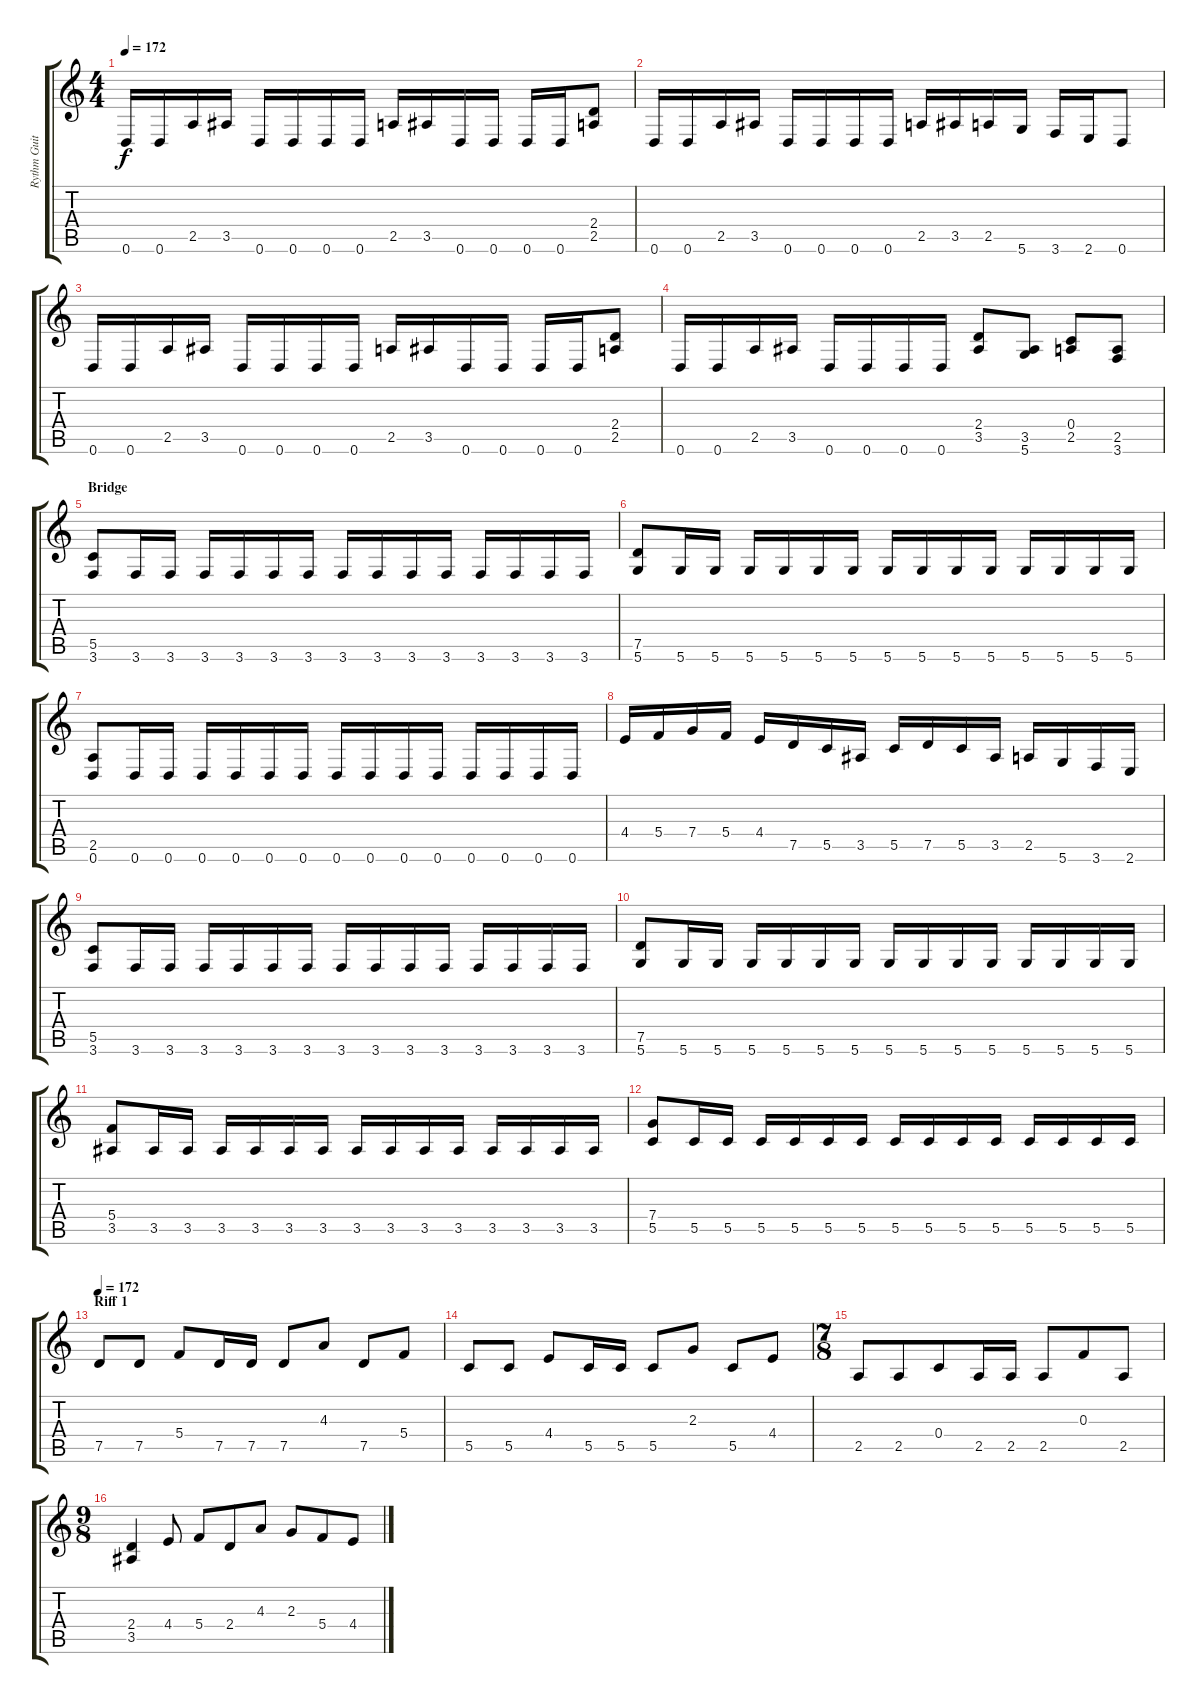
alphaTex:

\track ("Rythm Guitar 1" "Rythm Guit") {instrument distortionguitar}
\staff {score tabs}
\tuning (D4 A3 F3 C3 G2 D2) {hide}
\ts (4 4)
\tempo 172
\clef g2
\ks c
0.6.16{dy f} 0.6.16 2.5.16 3.5.16 0.6.16 0.6.16 0.6.16 0.6.16 2.5.16 3.5.16 0.6.16 0.6.16 0.6.16 0.6.16 (2.4 2.5).8 |
0.6.16 0.6.16 2.5.16 3.5.16 0.6.16 0.6.16 0.6.16 0.6.16 2.5.16 3.5.16 2.5.16 5.6.16 3.6.16 2.6.16 0.6.8 |
0.6.16 0.6.16 2.5.16 3.5.16 0.6.16 0.6.16 0.6.16 0.6.16 2.5.16 3.5.16 0.6.16 0.6.16 0.6.16 0.6.16 (2.4 2.5).8 |
0.6.16 0.6.16 2.5.16 3.5.16 0.6.16 0.6.16 0.6.16 0.6.16 (2.4 3.5).8 (3.5 5.6).8 (0.4 2.5).8 (2.5 3.6).8 |
\section ("" "Bridge")
(5.5 3.6).8 3.6.16 3.6.16 3.6.16 3.6.16 3.6.16 3.6.16 3.6.16 3.6.16 3.6.16 3.6.16 3.6.16 3.6.16 3.6.16 3.6.16 |
(7.5 5.6).8 5.6.16 5.6.16 5.6.16 5.6.16 5.6.16 5.6.16 5.6.16 5.6.16 5.6.16 5.6.16 5.6.16 5.6.16 5.6.16 5.6.16 |
(2.5 0.6).8 0.6.16 0.6.16 0.6.16 0.6.16 0.6.16 0.6.16 0.6.16 0.6.16 0.6.16 0.6.16 0.6.16 0.6.16 0.6.16 0.6.16 |
4.4.16 5.4.16 7.4.16 5.4.16 4.4.16 7.5.16 5.5.16 3.5.16 5.5.16 7.5.16 5.5.16 3.5.16 2.5.16 5.6.16 3.6.16 2.6.16 |
(5.5 3.6).8 3.6.16 3.6.16 3.6.16 3.6.16 3.6.16 3.6.16 3.6.16 3.6.16 3.6.16 3.6.16 3.6.16 3.6.16 3.6.16 3.6.16 |
(7.5 5.6).8 5.6.16 5.6.16 5.6.16 5.6.16 5.6.16 5.6.16 5.6.16 5.6.16 5.6.16 5.6.16 5.6.16 5.6.16 5.6.16 5.6.16 |
(5.4 3.5).8 3.5.16 3.5.16 3.5.16 3.5.16 3.5.16 3.5.16 3.5.16 3.5.16 3.5.16 3.5.16 3.5.16 3.5.16 3.5.16 3.5.16 |
(7.4 5.5).8 5.5.16 5.5.16 5.5.16 5.5.16 5.5.16 5.5.16 5.5.16 5.5.16 5.5.16 5.5.16 5.5.16 5.5.16 5.5.16 5.5.16 |
\section ("" "Riff 1")
\tempo 172
7.5.8 7.5.8 5.4.8 7.5.16 7.5.16 7.5.8 4.3.8 7.5.8 5.4.8 |
5.5.8 5.5.8 4.4.8 5.5.16 5.5.16 5.5.8 2.3.8 5.5.8 4.4.8 |
\ts (7 8)
2.5.8 2.5.8 0.4.8 2.5.16 2.5.16 2.5.8 0.3.8 2.5.8 |
\ts (9 8)
(2.4 3.5).4 4.4.8 5.4.8 2.4.8 4.3.8 2.3.8 5.4.8 4.4.8
